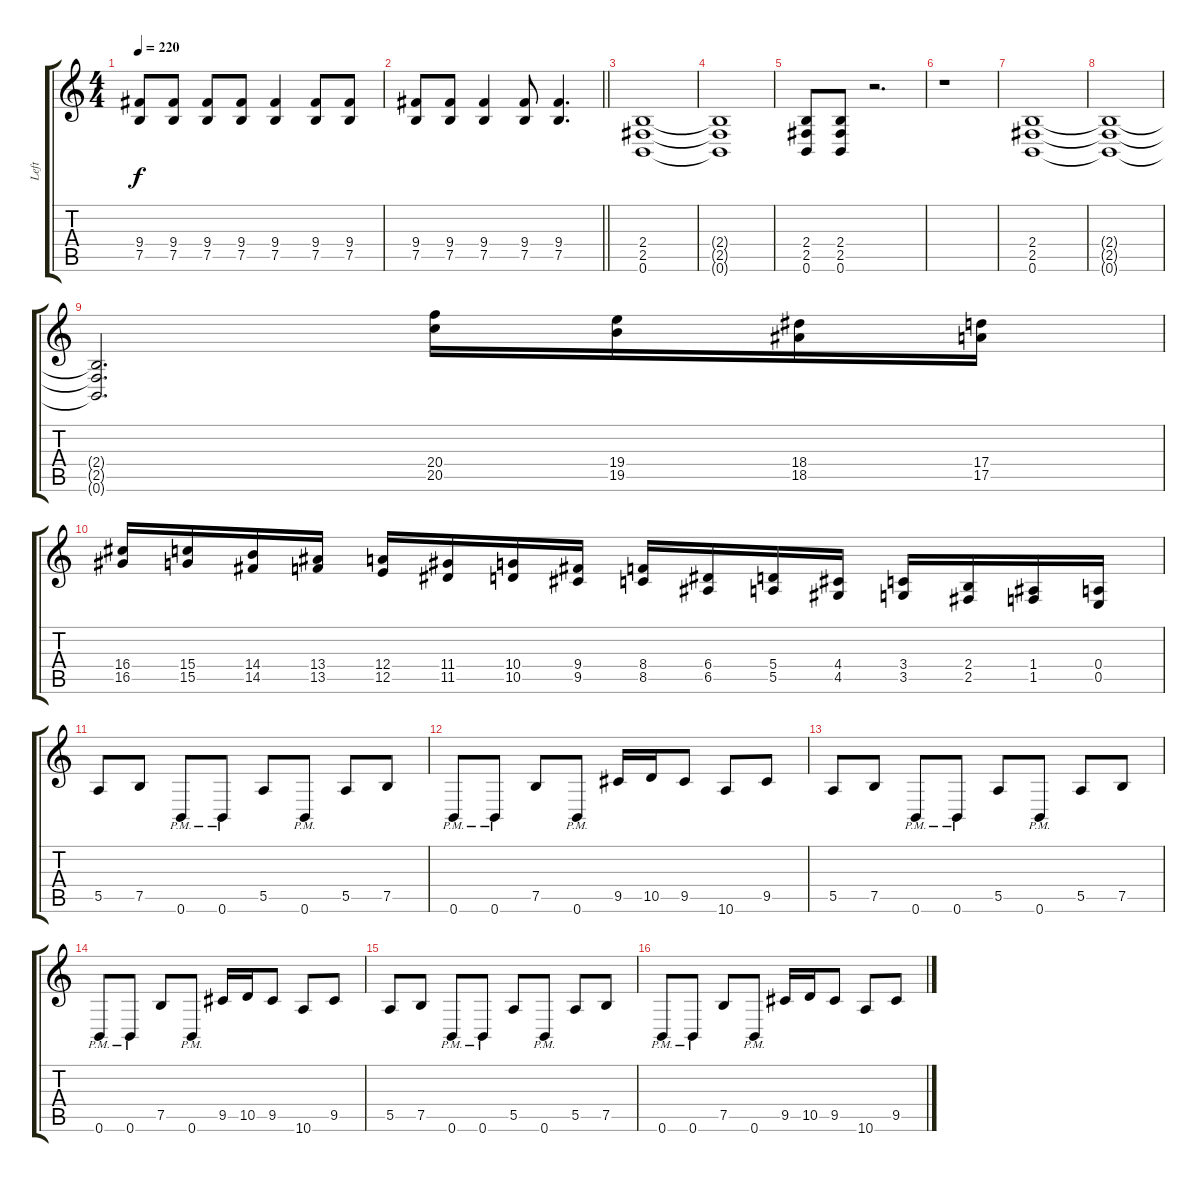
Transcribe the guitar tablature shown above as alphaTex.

\track ("Left" "Left") {instrument distortionguitar}
\staff {score tabs}
\tuning (B3 Gb3 D3 A2 E2 B1) {hide}
\ts (4 4)
\tempo 220
\clef g2
\ks c
(9.4 7.5).8{dy f} (9.4 7.5).8 (9.4 7.5).8 (9.4 7.5).8 (9.4 7.5).4 (9.4 7.5).8 (9.4 7.5).8 |
\barLineRight lightlight
(9.4 7.5).8 (9.4 7.5).8 (9.4 7.5).4 (9.4 7.5).8 (9.4 7.5).4{d} |
(2.4 2.5 0.6).1 |
(2.4{t} 2.5{t} 0.6{t}).1 |
(2.4 2.5 0.6).8 (2.4 2.5 0.6).8 r.2{d} |
r.1 |
(2.4 2.5 0.6).1 |
(2.4{t} 2.5{t} 0.6{t}).1 |
(2.4{t} 2.5{t} 0.6{t}).2{d} (20.4 20.5).16{instrument guitarfretnoise} (19.4 19.5).16 (18.4 18.5).16 (17.4 17.5).16 |
(16.4 16.5).16{instrument guitarfretnoise} (15.4 15.5).16 (14.4 14.5).16 (13.4 13.5).16 (12.4 12.5).16 (11.4 11.5).16 (10.4 10.5).16 (9.4 9.5).16 (8.4 8.5).16 (6.4 6.5).16 (5.4 5.5).16 (4.4 4.5).16 (3.4 3.5).16 (2.4 2.5).16 (1.4 1.5).16 (0.4 0.5).16 |
5.5.8{instrument distortionguitar} 7.5.8 0.6{pm}.8 0.6{pm}.8 5.5.8 0.6{pm}.8 5.5.8 7.5.8 |
0.6{pm}.8 0.6{pm}.8 7.5.8 0.6{pm}.8 9.5.16 10.5.16 9.5.8 10.6.8 9.5.8 |
5.5.8 7.5.8 0.6{pm}.8 0.6{pm}.8 5.5.8 0.6{pm}.8 5.5.8 7.5.8 |
0.6{pm}.8 0.6{pm}.8 7.5.8 0.6{pm}.8 9.5.16 10.5.16 9.5.8 10.6.8 9.5.8 |
5.5.8 7.5.8 0.6{pm}.8 0.6{pm}.8 5.5.8 0.6{pm}.8 5.5.8 7.5.8 |
0.6{pm}.8 0.6{pm}.8 7.5.8 0.6{pm}.8 9.5.16 10.5.16 9.5.8 10.6.8 9.5.8
